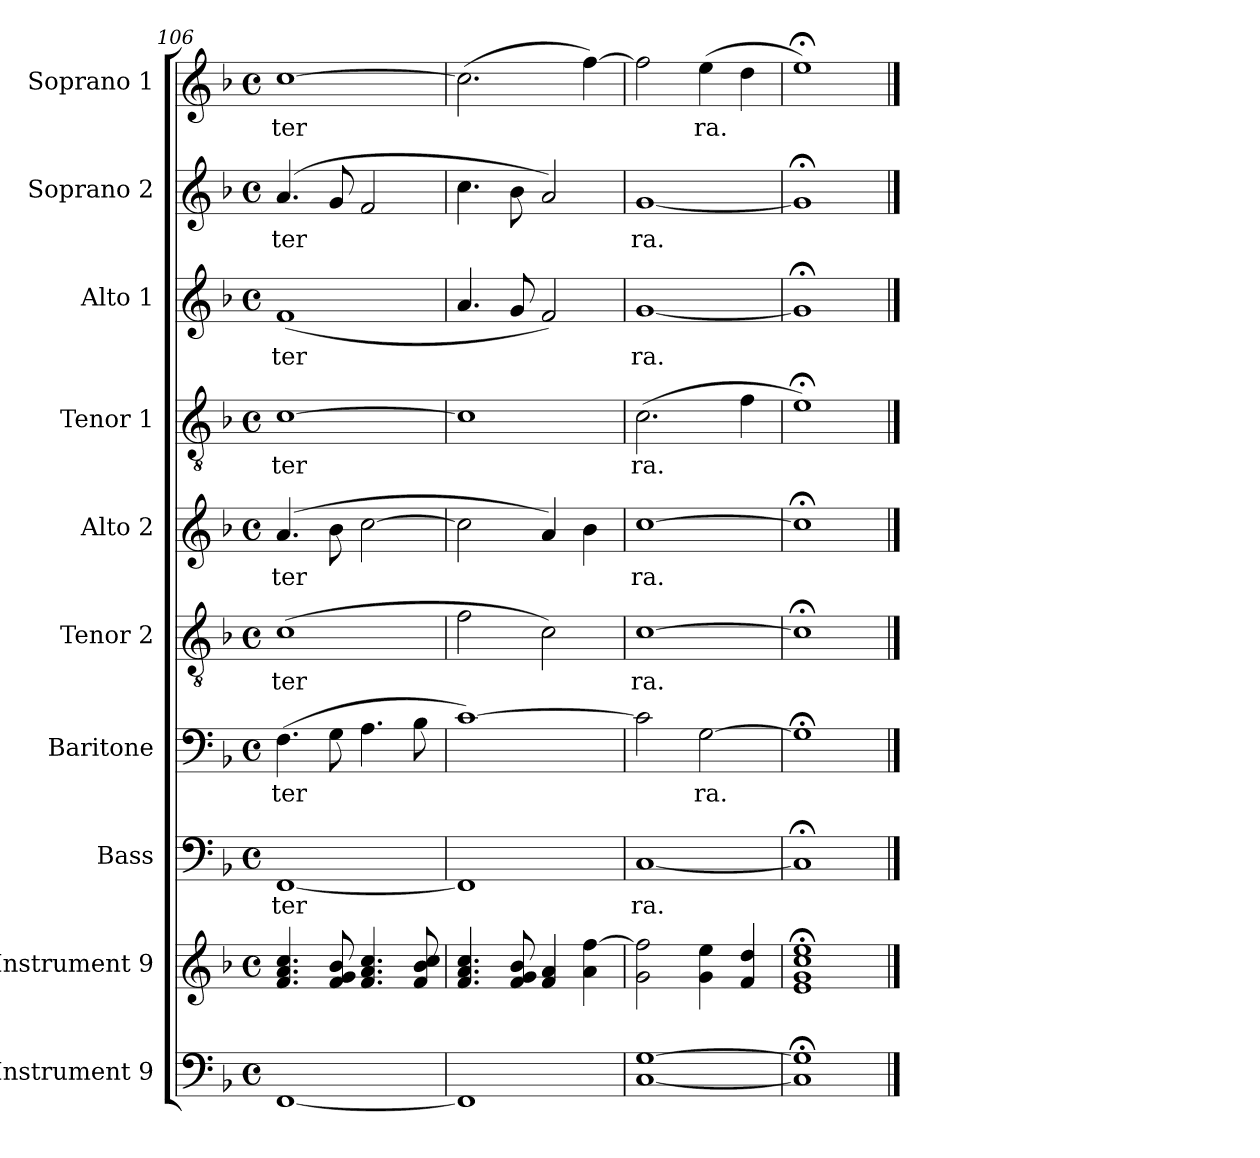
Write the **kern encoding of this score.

**kern	**kern	**kern	**text	**kern	**text	**kern	**text	**kern	**text	**kern	**text	**kern	**text	**kern	**text	**kern	**text
*part10	*part9	*part8	*part8	*part7	*part7	*part6	*part6	*part5	*part5	*part4	*part4	*part3	*part3	*part2	*part2	*part1	*part1
*staff10	*staff9	*staff8	*staff8	*staff7	*staff7	*staff6	*staff6	*staff5	*staff5	*staff4	*staff4	*staff3	*staff3	*staff2	*staff2	*staff1	*staff1
*I"Instrument 9	*I"Instrument 9	*I"Bass	*	*I"Baritone	*	*I"Tenor 2	*	*I"Alto 2	*	*I"Tenor 1	*	*I"Alto 1	*	*I"Soprano 2	*	*I"Soprano 1	*
*	*	*I'B	*	*I'Bar	*	*I'T2	*	*I'A2	*	*I'T1	*	*I'A1	*	*I'S2	*	*I'S1	*
*clefF4	*clefG2	*clefF4	*	*clefF4	*	*clefGv2	*	*clefG2	*	*clefGv2	*	*clefG2	*	*clefG2	*	*clefG2	*
*	*	*ITrd-3c-5	*	*ITrd-3c-5	*	*ITrd-3c-5	*	*ITrd-3c-5	*	*ITrd-3c-5	*	*ITrd-3c-5	*	*ITrd-3c-5	*	*ITrd-3c-5	*
*k[b-]	*k[b-]	*k[b-e-]	*	*k[b-e-]	*	*k[b-e-]	*	*k[b-e-]	*	*k[b-e-]	*	*k[b-e-]	*	*k[b-e-]	*	*k[b-e-]	*
*F:	*F:	*B-:	*	*B-:	*	*B-:	*	*B-:	*	*B-:	*	*B-:	*	*B-:	*	*B-:	*
*M4/4	*M4/4	*M4/4	*	*M4/4	*	*M4/4	*	*M4/4	*	*M4/4	*	*M4/4	*	*M4/4	*	*M4/4	*
*met(c)	*met(c)	*met(c)	*	*met(c)	*	*met(c)	*	*met(c)	*	*met(c)	*	*met(c)	*	*met(c)	*	*met(c)	*
=106	=106	=106	=106	=106	=106	=106	=106	=106	=106	=106	=106	=106	=106	=106	=106	=106	=106
!	!	!	!LO:LY:b:cj	!	!LO:LY:b	!	!LO:LY:b	!	!LO:LY:b:cj	!	!LO:LY:b	!	!LO:LY:b	!	!LO:LY:b:cj	!	!LO:LY:b
[<1FF	4.cc/ 4.f/ 4.a/	[<1BB-	ter-	(>4.B-\	ter-	(>1f	ter-	(>4.dd/	ter-	[>1f	ter-	(<1b-	ter-	(>4.dd/	ter-	[>1ff	ter-
!	!	!	!	!	!LO:LY:b	!	!	!	!LO:LY:b:cj	!	!	!	!	!	!LO:LY:b:cj	!	!
.	8b-/ 8f/ 8g/	.	.	8c\	--	.	.	8ee-\	--	.	.	.	.	8cc/	--	.	.
!	!	!	!	!	!LO:LY:b	!	!	!	!LO:LY:b:cj	!	!	!	!	!	!LO:LY:b:cj	!	!
.	4.a/ 4.f/ 4.cc/	.	.	4.d\	--	.	.	[>2ff\	--	.	.	.	.	2b-/	--	.	.
!	!	!	!	!	!LO:LY:b	!	!	!	!	!	!	!	!	!	!	!	!
.	8b-/ 8f/ 8cc/	.	.	8e-\	--	.	.	.	.	.	.	.	.	.	.	.	.
=107	=107	=107	=107	=107	=107	=107	=107	=107	=107	=107	=107	=107	=107	=107	=107	=107	=107
!	!	!	!LO:LY:b:cj	!	!LO:LY:b	!	!LO:LY:b	!	!LO:LY:b:cj	!	!LO:LY:b	!	!LO:LY:b	!	!LO:LY:b:cj	!	!LO:LY:b
1FF]	4.a/ 4.f/ 4.cc/	1BB-]	--	[>1f)	--	2b-\	--	2ff\]	--	1f]	--	4.dd/	--	4.ff\	--	(>2.ff\]	--
!	!	!	!	!	!	!	!	!	!	!	!	!	!LO:LY:b	!	!LO:LY:b:cj	!	!
.	8b-/ 8f/ 8g/	.	.	.	.	.	.	.	.	.	.	8cc/	--	8ee-\	--	.	.
!	!	!	!	!	!	!	!LO:LY:b	!	!LO:LY:b:cj	!	!	!	!LO:LY:b	!	!LO:LY:b:cj	!	!
.	4f/ 4a/	.	.	.	.	2f\)	--	4dd/)	--	.	.	2b-/)	--	2dd/)	--	.	.
!	!	!	!	!	!	!	!	!	!LO:LY:b:cj	!	!	!	!	!	!	!	!LO:LY:b
.	4a\ [>4ff\	.	.	.	.	.	.	4ee-\	--	.	.	.	.	.	.	[>4bb-\)	--
=108	=108	=108	=108	=108	=108	=108	=108	=108	=108	=108	=108	=108	=108	=108	=108	=108	=108
!	!	!	!LO:LY:b:cj	!	!LO:LY:b	!	!LO:LY:b	!	!LO:LY:b:cj	!	!LO:LY:b	!	!LO:LY:b	!	!LO:LY:b:cj	!	!LO:LY:b
[>1G [<1C	2g\ 2ff\]	[<1F	-ra.	2f\]	--	[>1f	-ra.	[>1ff	-ra.	(>2.f\	-ra.	[<1cc	-ra.	[<1cc	-ra.	2bb-\]	--
!	!	!	!	!	!LO:LY:b	!	!	!	!	!	!	!	!	!	!	!	!LO:LY:b
.	4g\ 4ee\	.	.	[>2c\	-ra.	.	.	.	.	.	.	.	.	.	.	(>4aa\	-ra.
!	!	!	!	!	!	!	!	!	!	!	!LO:LY:b	!	!	!	!	!	!LO:LY:b
.	4f/ 4dd/	.	.	.	.	.	.	.	.	4b-\	.	.	.	.	.	4gg\	.
=109	=109	=109	=109	=109	=109	=109	=109	=109	=109	=109	=109	=109	=109	=109	=109	=109	=109
!	!	!	!LO:LY:b:cj	!	!LO:LY:b	!	!LO:LY:b	!	!LO:LY:b:cj	!	!LO:LY:b	!	!LO:LY:b	!	!LO:LY:b:cj	!	!LO:LY:b
1G]; 1C];	1cc;< 1g;< 1e;< 1ee;<	1F;<]	.	1c;<]	.	1f;<]	.	1ff;<]	.	1a;<)	.	1cc;<]	.	1cc;<]	.	1aa;<)	.
==	==	==	==	==	==	==	==	==	==	==	==	==	==	==	==	==	==
*-	*-	*-	*-	*-	*-	*-	*-	*-	*-	*-	*-	*-	*-	*-	*-	*-	*-
